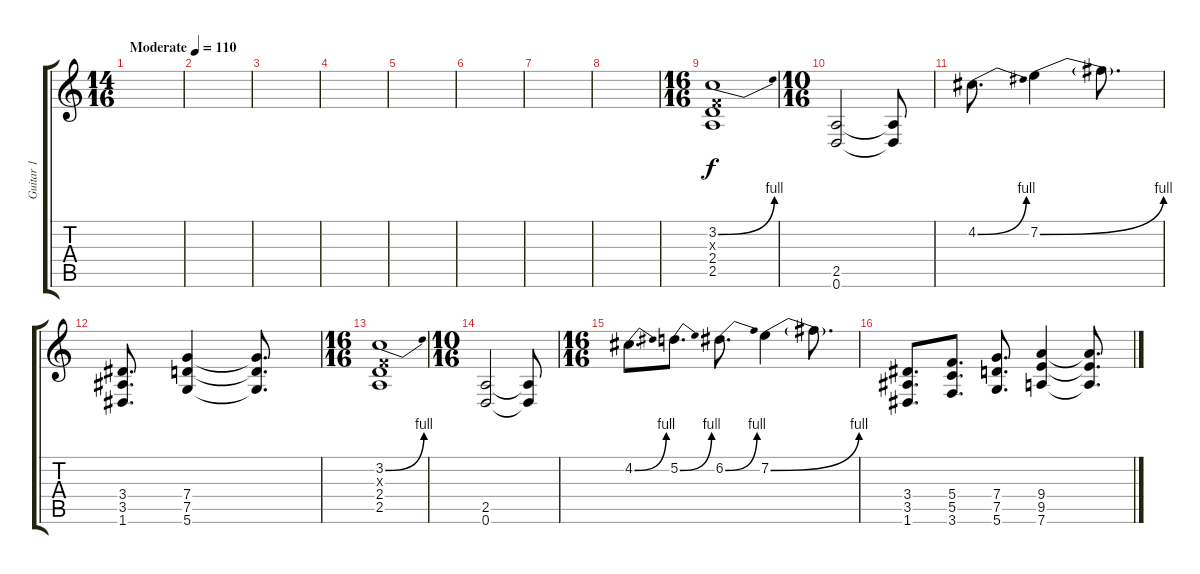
\track ("Guitar 1" "Guitar 1") {instrument distortionguitar}
\staff {score tabs}
\tuning (D4 A3 F3 C3 G2 D2) {hide}
\ts (14 16)
\tempo (110 "Moderate")
\clef g2
\ks c
|
|
|
|
|
|
|
|
\ts (16 16)
(3.2{be (bend 0 0 60 4)} 0.3{x} 2.4 2.5).1 |
\ts (10 16)
(2.5 0.6).2 (2.5{t} 0.6{t}).8 |
4.2{be (bend 0 0 60 4)}.8{d} 7.2{be (bend 0 0 60 4)}.4 7.2{t}.8{d} |
(3.4 3.5 1.6).8{d} (7.4 7.5 5.6).4 (7.4{t} 7.5{t} 5.6{t}).8{d} |
\ts (16 16)
(3.2{be (bend 0 0 60 4)} 0.3{x} 2.4 2.5).1 |
\ts (10 16)
(2.5 0.6).2 (2.5{t} 0.6{t}).8 |
\ts (16 16)
4.2{be (bend 0 0 60 4)}.8{d} 5.2{be (bend 0 0 60 4)}.8{d} 6.2{be (bend 0 0 60 4)}.8{d} 7.2{be (bend 0 0 60 4)}.4 7.2{t}.8{d} |
(3.4 3.5 1.6).8{d} (5.4 5.5 3.6).8{d} (7.4 7.5 5.6).8{d} (9.4 9.5 7.6).4 (9.4{t} 9.5{t} 7.6{t}).8{d}
